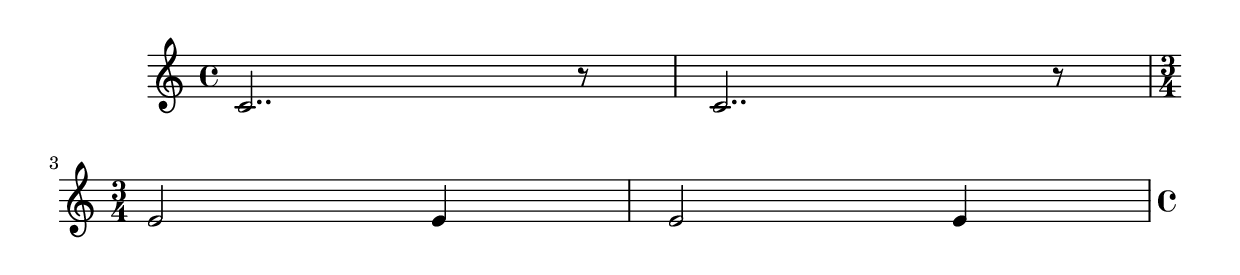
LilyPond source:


\version "2.7.13"
\header {
  
  texidoc ="Broken engraving of a bar at the end of a line does not upset 
    the space following rests and notes."

}

\layout {
  raggedright = ##t }


\relative c' {
  c2.. r8
  c2.. r8
  \time 3/4 \break
  e2 e4 | e2 e4 \time 4/4 \break
}
  


